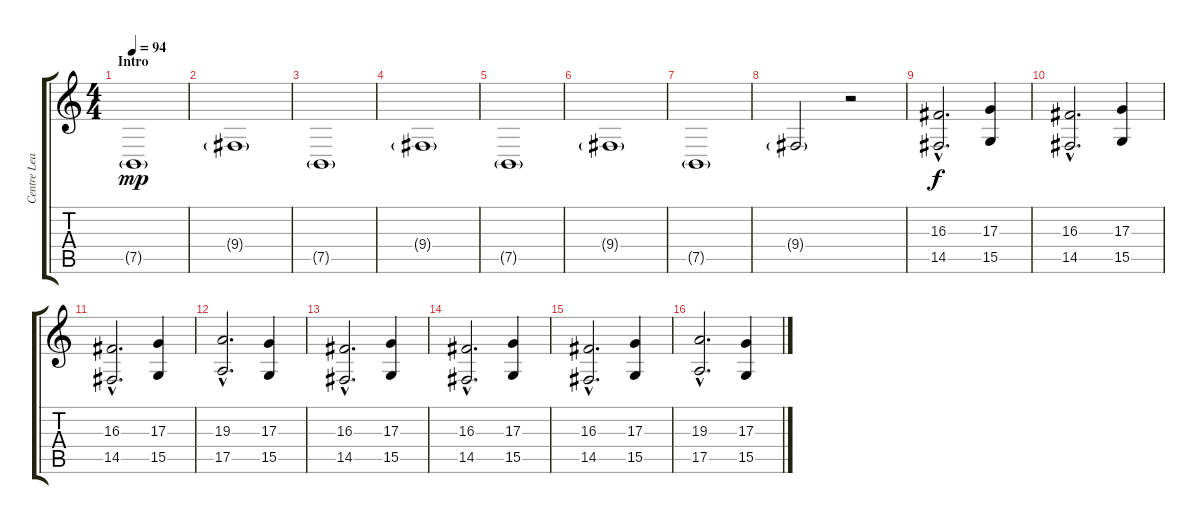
\track ("Centre Lead" "Centre Lea") {instrument oboe}
\staff {score tabs}
\tuning (B3 Gb3 D3 A2 E2 B1) {hide}
\ts (4 4)
\section ("" "Intro")
\tempo 94
\clef g2
\ks c
7.5{g}.1{dy mp instrument oboe} |
9.4{g}.1 |
7.5{g}.1 |
9.4{g}.1 |
7.5{g}.1 |
9.4{g}.1 |
7.5{g}.1 |
9.4{g}.2 r.2 |
(16.3{hac} 14.5{hac}).2{d dy f} (17.3 15.5).4 |
(16.3{hac} 14.5{hac}).2{d} (17.3 15.5).4 |
(16.3{hac} 14.5{hac}).2{d} (17.3 15.5).4 |
(19.3{hac} 17.5{hac}).2{d} (17.3 15.5).4 |
(16.3{hac} 14.5{hac}).2{d} (17.3 15.5).4 |
(16.3{hac} 14.5{hac}).2{d} (17.3 15.5).4 |
(16.3{hac} 14.5{hac}).2{d} (17.3 15.5).4 |
(19.3{hac} 17.5{hac}).2{d} (17.3 15.5).4
